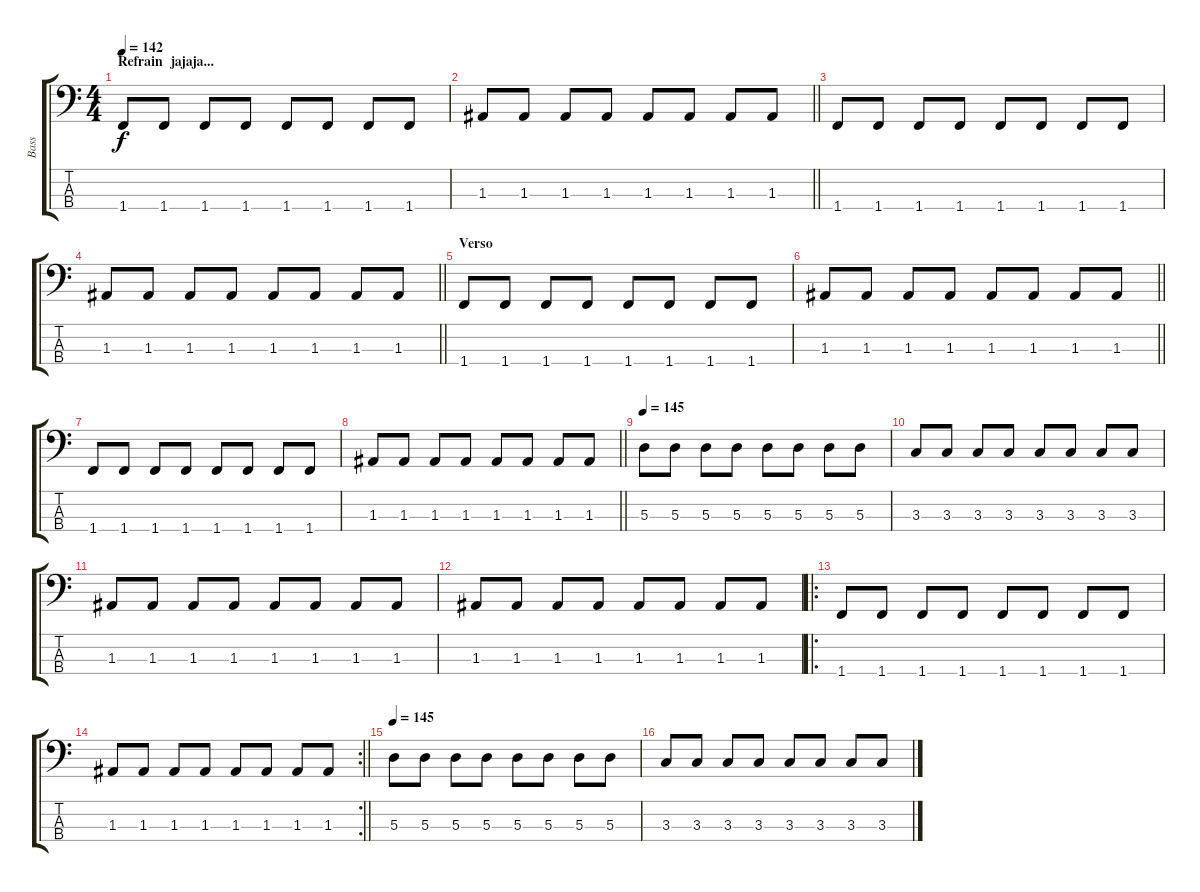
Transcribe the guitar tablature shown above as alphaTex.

\track ("Bass" "Bass") {instrument electricbasspick}
\staff {score tabs}
\tuning (G2 D2 A1 E1) {hide}
\ts (4 4)
\section ("" "Refrain  jajaja...")
\tempo 142
\clef f4
\ks c
1.4.8{dy f} 1.4.8 1.4.8 1.4.8 1.4.8 1.4.8 1.4.8 1.4.8 |
\barLineRight lightlight
1.3.8 1.3.8 1.3.8 1.3.8 1.3.8 1.3.8 1.3.8 1.3.8 |
1.4.8 1.4.8 1.4.8 1.4.8 1.4.8 1.4.8 1.4.8 1.4.8 |
\barLineRight lightlight
1.3.8 1.3.8 1.3.8 1.3.8 1.3.8 1.3.8 1.3.8 1.3.8 |
\section ("" "Verso")
1.4.8 1.4.8 1.4.8 1.4.8 1.4.8 1.4.8 1.4.8 1.4.8 |
\barLineRight lightlight
1.3.8 1.3.8 1.3.8 1.3.8 1.3.8 1.3.8 1.3.8 1.3.8 |
1.4.8 1.4.8 1.4.8 1.4.8 1.4.8 1.4.8 1.4.8 1.4.8 |
\barLineRight lightlight
1.3.8 1.3.8 1.3.8 1.3.8 1.3.8 1.3.8 1.3.8 1.3.8 |
\tempo 145
5.3.8 5.3.8 5.3.8 5.3.8 5.3.8 5.3.8 5.3.8 5.3.8 |
3.3.8 3.3.8 3.3.8 3.3.8 3.3.8 3.3.8 3.3.8 3.3.8 |
1.3.8 1.3.8 1.3.8 1.3.8 1.3.8 1.3.8 1.3.8 1.3.8 |
1.3.8 1.3.8 1.3.8 1.3.8 1.3.8 1.3.8 1.3.8 1.3.8 |
\ro
1.4.8 1.4.8 1.4.8 1.4.8 1.4.8 1.4.8 1.4.8 1.4.8 |
\rc 2
\barLineRight lightlight
1.3.8 1.3.8 1.3.8 1.3.8 1.3.8 1.3.8 1.3.8 1.3.8 |
\tempo 145
5.3.8 5.3.8 5.3.8 5.3.8 5.3.8 5.3.8 5.3.8 5.3.8 |
3.3.8 3.3.8 3.3.8 3.3.8 3.3.8 3.3.8 3.3.8 3.3.8
